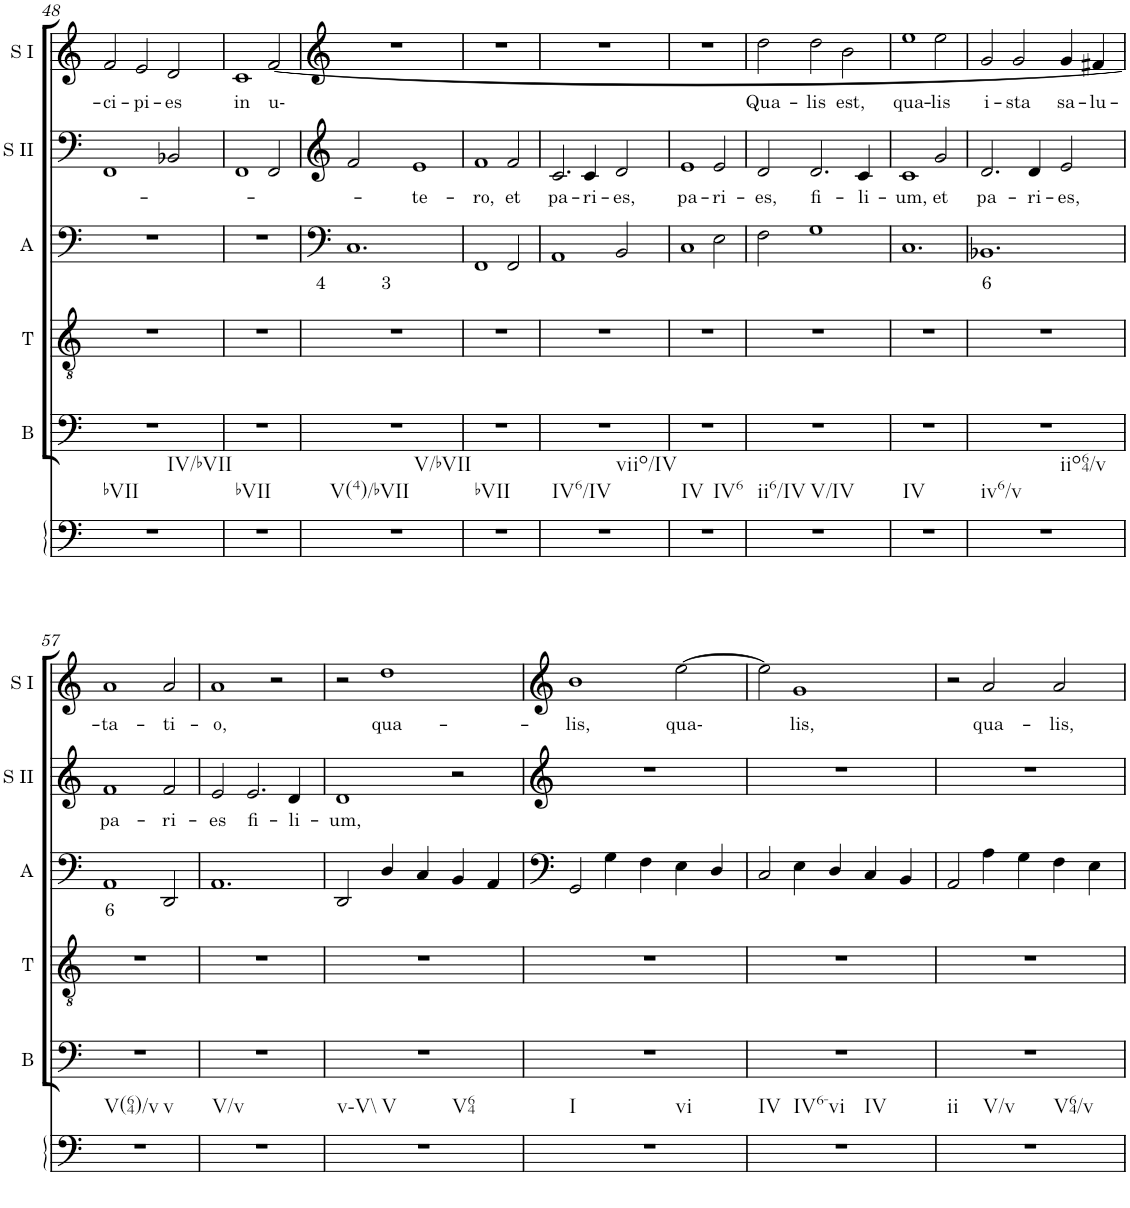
**kern	**kern	**kern	**kern	**text	**kern	**text	**kern	**text
*part6	*part5	*part4	*part3	*part3	*part2	*part2	*part1	*part1
*staff6	*staff5	*staff4	*staff3	*staff3	*staff2	*staff2	*staff1	*staff1
*I"Continuo	*I"Bass	*I"Tenor	*I"Alto	*	*I"Soprano II	*	*I"Soprano I	*
*	*I'B	*I'T	*I'A	*	*I'S II	*	*I'S I	*
!!LO:PB:g=z
*clefF4	*clefF4	*clefGv2	*clefG2	*	*clefG2	*	*clefG2	*
*k[]	*k[]	*k[]	*k[]	*	*k[]	*	*k[]	*
*M3/2	*M3/2	*M3/2	*M3/2	*	*M3/2	*	*M3/2	*
=48	=48	=48	=48	=48	=48	=48	=48	=48
!LO:TX:b:t=bVII	!	!	!	!	!	!	!	!
!LO:TX:b:t=IV/bVII	!	!	!	!	!	!	!	!
!	!	!	!	!	!	!	!	!LO:LY:b
1.r	1.r	1.r	1.r	.	1FF	.	2f/	ci-
!	!	!	!	!	!	!	!	!LO:LY:b
.	.	.	.	.	.	.	2e/	pi-
!	!	!	!	!	!	!	!	!LO:LY:b
.	.	.	.	.	2BB-X/	.	2d/	es
=49	=49	=49	=49	=49	=49	=49	=49	=49
!LO:TX:b:t=bVII	!	!	!	!	!	!	!	!
!	!	!	!	!	!	!	!	!LO:LY:b
1.r	1.r	1.r	1.r	.	1FF	.	1c	in
!	!	!	!	!	!	!	!	!LO:LY:b
.	.	.	.	.	2FF/	.	[2f/	u-
=50	=50	=50	=50	=50	=50	=50	=50	=50
!LO:TX:b:t=V(4)/bVII	!	!	!	!	!	!	!	!
!LO:TX:b:t=V/bVII	!	!	!	!	!	!	!	!
!	!	!	!	!LO:LY:b	!	!	!	!
1.r	1.r	1.r	1.C	4 3	2f/	.	1.r	.
!	!	!	!	!	!	!LO:LY:b	!	!
.	.	.	.	.	1e	te-	.	.
=51	=51	=51	=51	=51	=51	=51	=51	=51
!LO:TX:b:t=bVII	!	!	!	!	!	!	!	!
!	!	!	!	!	!	!LO:LY:b	!	!
1.r	1.r	1.r	1FF	.	1f	ro,	1.r	.
!	!	!	!	!	!	!LO:LY:b	!	!
.	.	.	2FF/	.	2f/	et	.	.
=52	=52	=52	=52	=52	=52	=52	=52	=52
!LO:TX:b:t=IV6/IV	!	!	!	!	!	!	!	!
!LO:TX:b:t=viio/IV	!	!	!	!	!	!	!	!
!	!	!	!	!	!	!LO:LY:b	!	!
1.r	1.r	1.r	1AA	.	2.c/	pa-	1.r	.
!	!	!	!	!	!	!LO:LY:b	!	!
.	.	.	.	.	4c/	ri-	.	.
!	!	!	!	!	!	!LO:LY:b	!	!
.	.	.	2BB/	.	2d/	es,	.	.
=53	=53	=53	=53	=53	=53	=53	=53	=53
!LO:TX:b:t=IV	!	!	!	!	!	!	!	!
!LO:TX:b:t=IV6	!	!	!	!	!	!	!	!
!	!	!	!	!	!	!LO:LY:b	!	!
1.r	1.r	1.r	1C	.	1e	pa-	1.r	.
!	!	!	!	!	!	!LO:LY:b	!	!
.	.	.	2E\	.	2e/	ri-	.	.
=54	=54	=54	=54	=54	=54	=54	=54	=54
!LO:TX:b:t=ii6/IV	!	!	!	!	!	!	!	!
!LO:TX:b:t=V/IV	!	!	!	!	!	!	!	!
!	!	!	!	!	!	!LO:LY:b	!	!LO:LY:b
1.r	1.r	1.r	2F\	.	2d/	es,	2dd\	Qua-
!	!	!	!	!	!	!LO:LY:b	!	!LO:LY:b
.	.	.	1G	.	2.d/	fi-	2dd\	lis
!	!	!	!	!	!	!	!	!LO:LY:b
.	.	.	.	.	.	.	2b\	est,
!	!	!	!	!	!	!LO:LY:b	!	!
.	.	.	.	.	4c/	li-	.	.
=55	=55	=55	=55	=55	=55	=55	=55	=55
!LO:TX:b:t=IV	!	!	!	!	!	!	!	!
!	!	!	!	!	!	!LO:LY:b	!	!LO:LY:b
1.r	1.r	1.r	1.C	.	1c	um,	1ee	qua-
!	!	!	!	!	!	!LO:LY:b	!	!LO:LY:b
.	.	.	.	.	2g/	et	2ee\	lis
=56	=56	=56	=56	=56	=56	=56	=56	=56
!LO:TX:b:t=iv6/v	!	!	!	!	!	!	!	!
!LO:TX:b:t=iio64/v	!	!	!	!	!	!	!	!
!	!	!	!	!LO:LY:b	!	!LO:LY:b	!	!LO:LY:b
1.r	1.r	1.r	1.BB-X	6	2.d/	pa-	2g/	i-
!	!	!	!	!	!	!	!	!LO:LY:b
.	.	.	.	.	.	.	2g/	sta
!	!	!	!	!	!	!LO:LY:b	!	!
.	.	.	.	.	4d/	ri-	.	.
!	!	!	!	!	!	!LO:LY:b	!	!LO:LY:b
.	.	.	.	.	2e/	es,	4g/	sa-
!	!	!	!	!	!	!	!	!LO:LY:b
.	.	.	.	.	.	.	4f#X/	lu-
!!LO:LB:g=z
=57	=57	=57	=57	=57	=57	=57	=57	=57
!LO:TX:b:t=V(64)/v	!	!	!	!	!	!	!	!
!LO:TX:b:t=v	!	!	!	!	!	!	!	!
!	!	!	!	!LO:LY:b	!	!LO:LY:b	!	!LO:LY:b
1.r	1.r	1.r	1AA	6	1f	pa-	1a	ta-
!	!	!	!	!	!	!LO:LY:b	!	!LO:LY:b
.	.	.	2DD/	.	2f/	ri-	2a/	ti-
=58	=58	=58	=58	=58	=58	=58	=58	=58
!LO:TX:b:t=V/v	!	!	!	!	!	!	!	!
!	!	!	!	!	!	!LO:LY:b	!	!LO:LY:b
1.r	1.r	1.r	1.AA	.	2e/	es	1a	o,
!	!	!	!	!	!	!LO:LY:b	!	!
.	.	.	.	.	2.e/	fi-	.	.
.	.	.	.	.	.	.	2r	.
!	!	!	!	!	!	!LO:LY:b	!	!
.	.	.	.	.	4d/	li-	.	.
=59	=59	=59	=59	=59	=59	=59	=59	=59
!LO:TX:b:t=v\\-V\\	!	!	!	!	!	!	!	!
!LO:TX:b:t=V	!	!	!	!	!	!	!	!
!LO:TX:b:t=V64	!	!	!	!	!	!	!	!
!	!	!	!	!	!	!LO:LY:b	!	!
1.r	1.r	1.r	2DD/	.	1d	um,	2r	.
!	!	!	!	!	!	!	!	!LO:LY:b
.	.	.	4D/	.	.	.	1dd	qua-
.	.	.	4C/	.	.	.	.	.
.	.	.	4BB/	.	2r	.	.	.
.	.	.	4AA/	.	.	.	.	.
=60	=60	=60	=60	=60	=60	=60	=60	=60
!LO:TX:b:t=I	!	!	!	!	!	!	!	!
!LO:TX:b:t=vi	!	!	!	!	!	!	!	!
!	!	!	!	!	!	!	!	!LO:LY:b
1.r	1.r	1.r	2GG/	.	1.r	.	1b	lis,
.	.	.	4G\	.	.	.	.	.
.	.	.	4F\	.	.	.	.	.
!	!	!	!	!	!	!	!	!LO:LY:b
.	.	.	4E\	.	.	.	[2ee\	qua-
.	.	.	4D/	.	.	.	.	.
=61	=61	=61	=61	=61	=61	=61	=61	=61
!LO:TX:b:t=IV	!	!	!	!	!	!	!	!
!LO:TX:b:t=IV6-vi	!	!	!	!	!	!	!	!
!LO:TX:b:t=IV	!	!	!	!	!	!	!	!
1.r	1.r	1.r	2C/	.	1.r	.	2ee\]	.
!	!	!	!	!	!	!	!	!LO:LY:b
.	.	.	4E\	.	.	.	1g	lis,
.	.	.	4D/	.	.	.	.	.
.	.	.	4C/	.	.	.	.	.
.	.	.	4BB/	.	.	.	.	.
=62	=62	=62	=62	=62	=62	=62	=62	=62
!LO:TX:b:t=ii	!	!	!	!	!	!	!	!
!LO:TX:b:t=V/v	!	!	!	!	!	!	!	!
!LO:TX:b:t=V64/v	!	!	!	!	!	!	!	!
1.r	1.r	1.r	2AA/	.	1.r	.	2r	.
!	!	!	!	!	!	!	!	!LO:LY:b
.	.	.	4A\	.	.	.	2a/	qua-
.	.	.	4G\	.	.	.	.	.
!	!	!	!	!	!	!	!	!LO:LY:b
.	.	.	4F\	.	.	.	2a/	lis,
.	.	.	4E\	.	.	.	.	.
=	=	=	=	=	=	=	=	=
*-	*-	*-	*-	*-	*-	*-	*-	*-
